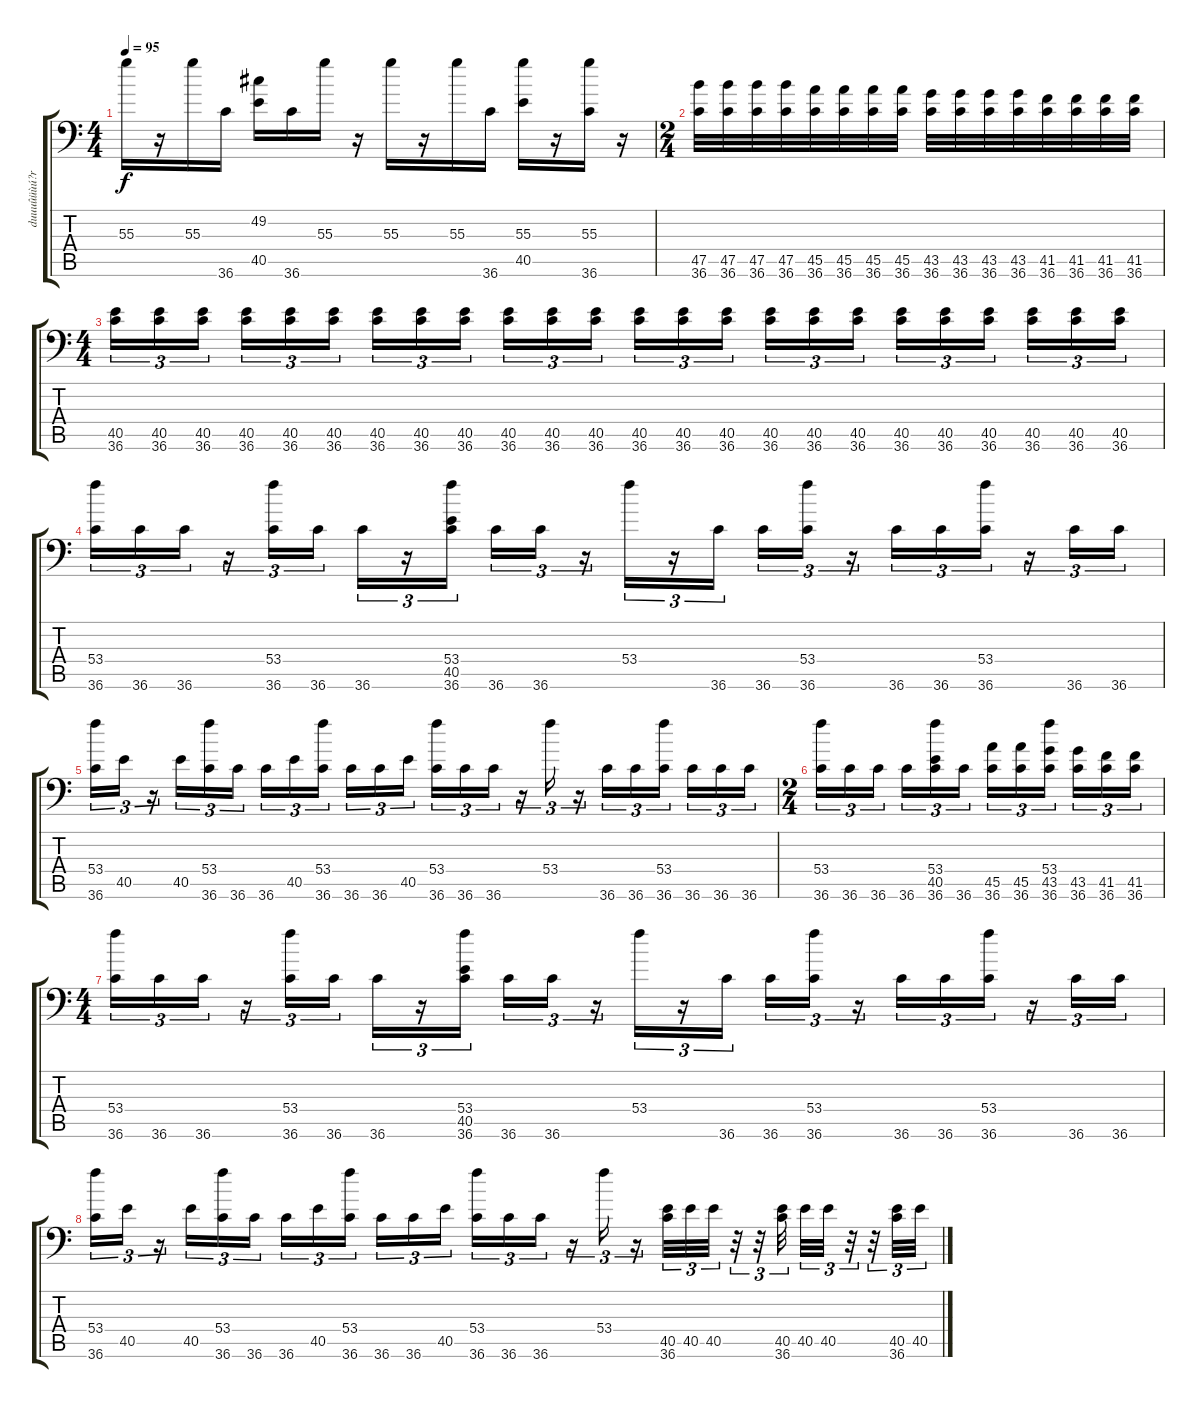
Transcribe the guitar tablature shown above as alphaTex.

\track ("duuuûüùú?rms" "duuuûüùú?r") {instrument acousticgrandpiano}
\staff {score tabs}
\tuning (C-1 C-1 C-1 C-1 C-1 C-1) {hide}
\ts (4 4)
\tempo 95
\clef f4
\ks c
55.3.16{dy f} r.16 55.3.16 36.6.16 (49.2 40.5).16 36.6.16 55.3.16 r.16 55.3.16 r.16 55.3.16 36.6.16 (55.3 40.5).16 r.16 (55.3 36.6).16 r.16 |
\ts (2 4)
(47.5 36.6).32 (47.5 36.6).32 (47.5 36.6).32 (47.5 36.6).32 (45.5 36.6).32 (45.5 36.6).32 (45.5 36.6).32 (45.5 36.6).32 (43.5 36.6).32 (43.5 36.6).32 (43.5 36.6).32 (43.5 36.6).32 (41.5 36.6).32 (41.5 36.6).32 (41.5 36.6).32 (41.5 36.6).32 |
\ts (4 4)
(40.5 36.6).16{tu (3 2)} (40.5 36.6).16{tu (3 2)} (40.5 36.6).16{tu (3 2)} (40.5 36.6).16{tu (3 2)} (40.5 36.6).16{tu (3 2)} (40.5 36.6).16{tu (3 2)} (40.5 36.6).16{tu (3 2)} (40.5 36.6).16{tu (3 2)} (40.5 36.6).16{tu (3 2)} (40.5 36.6).16{tu (3 2)} (40.5 36.6).16{tu (3 2)} (40.5 36.6).16{tu (3 2)} (40.5 36.6).16{tu (3 2)} (40.5 36.6).16{tu (3 2)} (40.5 36.6).16{tu (3 2)} (40.5 36.6).16{tu (3 2)} (40.5 36.6).16{tu (3 2)} (40.5 36.6).16{tu (3 2)} (40.5 36.6).16{tu (3 2)} (40.5 36.6).16{tu (3 2)} (40.5 36.6).16{tu (3 2)} (40.5 36.6).16{tu (3 2)} (40.5 36.6).16{tu (3 2)} (40.5 36.6).16{tu (3 2)} |
(53.4 36.6).16{tu (3 2)} 36.6.16{tu (3 2)} 36.6.16{tu (3 2)} r.16{tu (3 2)} (53.4 36.6).16{tu (3 2)} 36.6.16{tu (3 2)} 36.6.16{tu (3 2)} r.16{tu (3 2)} (53.4 40.5 36.6).16{tu (3 2)} 36.6.16{tu (3 2)} 36.6.16{tu (3 2)} r.16{tu (3 2)} 53.4.16{tu (3 2)} r.16{tu (3 2)} 36.6.16{tu (3 2)} 36.6.16{tu (3 2)} (53.4 36.6).16{tu (3 2)} r.16{tu (3 2)} 36.6.16{tu (3 2)} 36.6.16{tu (3 2)} (53.4 36.6).16{tu (3 2)} r.16{tu (3 2)} 36.6.16{tu (3 2)} 36.6.16{tu (3 2)} |
(53.4 36.6).16{tu (3 2)} 40.5.16{tu (3 2)} r.16{tu (3 2)} 40.5.16{tu (3 2)} (53.4 36.6).16{tu (3 2)} 36.6.16{tu (3 2)} 36.6.16{tu (3 2)} 40.5.16{tu (3 2)} (53.4 36.6).16{tu (3 2)} 36.6.16{tu (3 2)} 36.6.16{tu (3 2)} 40.5.16{tu (3 2)} (53.4 36.6).16{tu (3 2)} 36.6.16{tu (3 2)} 36.6.16{tu (3 2)} r.16{tu (3 2)} 53.4.16{tu (3 2)} r.16{tu (3 2)} 36.6.16{tu (3 2)} 36.6.16{tu (3 2)} (53.4 36.6).16{tu (3 2)} 36.6.16{tu (3 2)} 36.6.16{tu (3 2)} 36.6.16{tu (3 2)} |
\ts (2 4)
(53.4 36.6).16{tu (3 2)} 36.6.16{tu (3 2)} 36.6.16{tu (3 2)} 36.6.16{tu (3 2)} (53.4 40.5 36.6).16{tu (3 2)} 36.6.16{tu (3 2)} (45.5 36.6).16{tu (3 2)} (45.5 36.6).16{tu (3 2)} (53.4 43.5 36.6).16{tu (3 2)} (43.5 36.6).16{tu (3 2)} (41.5 36.6).16{tu (3 2)} (41.5 36.6).16{tu (3 2)} |
\ts (4 4)
(53.4 36.6).16{tu (3 2)} 36.6.16{tu (3 2)} 36.6.16{tu (3 2)} r.16{tu (3 2)} (53.4 36.6).16{tu (3 2)} 36.6.16{tu (3 2)} 36.6.16{tu (3 2)} r.16{tu (3 2)} (53.4 40.5 36.6).16{tu (3 2)} 36.6.16{tu (3 2)} 36.6.16{tu (3 2)} r.16{tu (3 2)} 53.4.16{tu (3 2)} r.16{tu (3 2)} 36.6.16{tu (3 2)} 36.6.16{tu (3 2)} (53.4 36.6).16{tu (3 2)} r.16{tu (3 2)} 36.6.16{tu (3 2)} 36.6.16{tu (3 2)} (53.4 36.6).16{tu (3 2)} r.16{tu (3 2)} 36.6.16{tu (3 2)} 36.6.16{tu (3 2)} |
(53.4 36.6).16{tu (3 2)} 40.5.16{tu (3 2)} r.16{tu (3 2)} 40.5.16{tu (3 2)} (53.4 36.6).16{tu (3 2)} 36.6.16{tu (3 2)} 36.6.16{tu (3 2)} 40.5.16{tu (3 2)} (53.4 36.6).16{tu (3 2)} 36.6.16{tu (3 2)} 36.6.16{tu (3 2)} 40.5.16{tu (3 2)} (53.4 36.6).16{tu (3 2)} 36.6.16{tu (3 2)} 36.6.16{tu (3 2)} r.16{tu (3 2)} 53.4.16{tu (3 2)} r.16{tu (3 2)} (40.5 36.6).32{tu (3 2)} 40.5.32{tu (3 2)} 40.5.32{tu (3 2)} r.32{tu (3 2)} r.32{tu (3 2)} (40.5 36.6).32{tu (3 2)} 40.5.32{tu (3 2)} 40.5.32{tu (3 2)} r.32{tu (3 2)} r.32{tu (3 2)} (40.5 36.6).32{tu (3 2)} 40.5.32{tu (3 2)}
